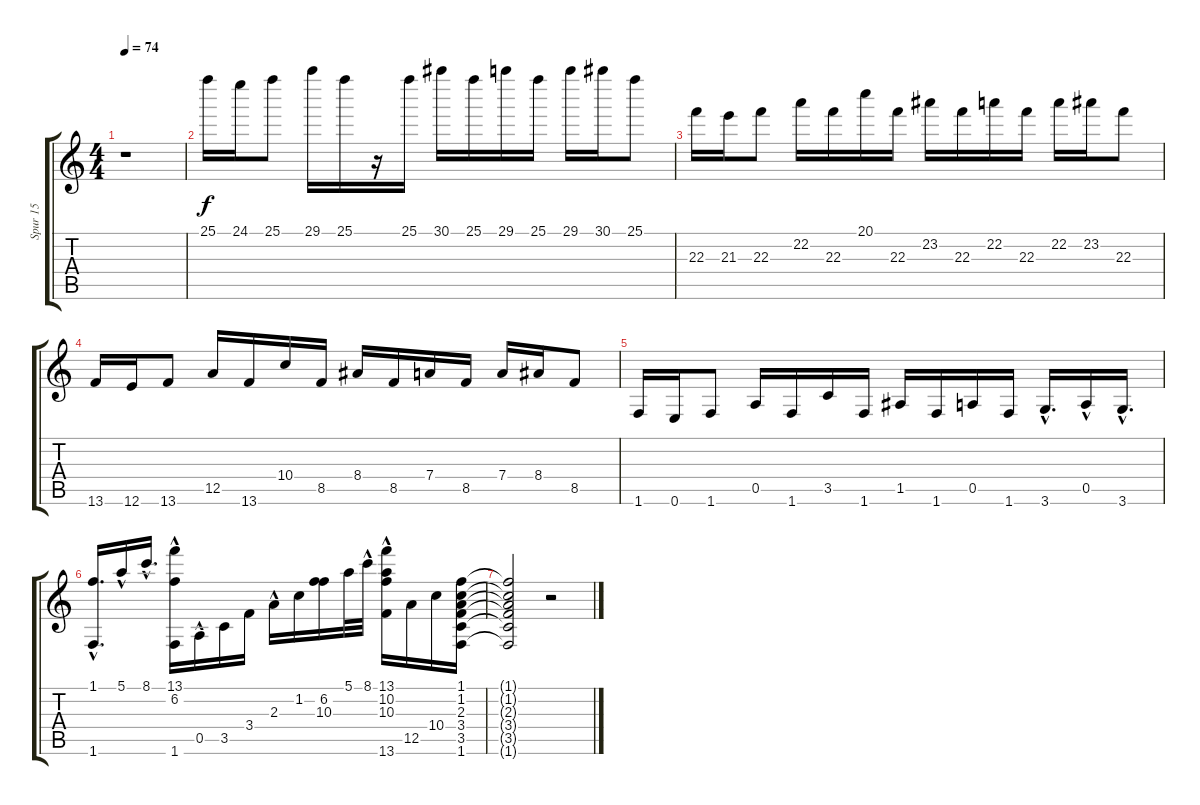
\track ("Spur 15" "Spur 15") {instrument electricguitarclean}
\staff {score tabs}
\tuning (E4 B3 G3 D3 A2 E2) {hide}
\ts (4 4)
\tempo 74
\clef g2
\ks c
r.1{dy f} |
25.1.16 24.1.16 25.1.8 29.1.16 25.1.16 r.16 25.1.16 30.1.16 25.1.16 29.1.16 25.1.16 29.1.16 30.1.16 25.1.8 |
22.3.16 21.3.16 22.3.8 22.2.16 22.3.16 20.1.16 22.3.16 23.2.16 22.3.16 22.2.16 22.3.16 22.2.16 23.2.16 22.3.8 |
13.6.16 12.6.16 13.6.8 12.5.16 13.6.16 10.4.16 8.5.16 8.4.16 8.5.16 7.4.16 8.5.16 7.4.16 8.4.16 8.5.8 |
1.6.16 0.6.16 1.6.8 0.5.16 1.6.16 3.5.16 1.6.16 1.5.16 1.6.16 0.5.16 1.6.16 3.6{hac}.16{d} 0.5{hac}.16 3.6{hac}.16{d} |
(1.1{hac} 1.6).16{d} 5.1{hac}.16{volume 10} 8.1{hac}.16{d volume 9} (13.1{hac} 6.2{hac} 1.6).16{volume 9} 0.5{hac}.16{volume 8} 3.5.16{volume 8} 3.4.16{volume 8} 2.3{hac}.16{volume 7} 1.2.16{volume 7} (6.2 10.3).16{volume 6} 5.1.32{volume 6} 8.1{hac}.32{volume 6} (13.1{hac} 10.2{hac} 10.3 13.6).16{volume 5} 12.5.16 10.4.16 (1.1 1.2 2.3 3.4 3.5 1.6).16 |
(1.1{t} 1.2{t} 2.3{t} 3.4{t} 3.5{t} 1.6{t}).2 r.2
